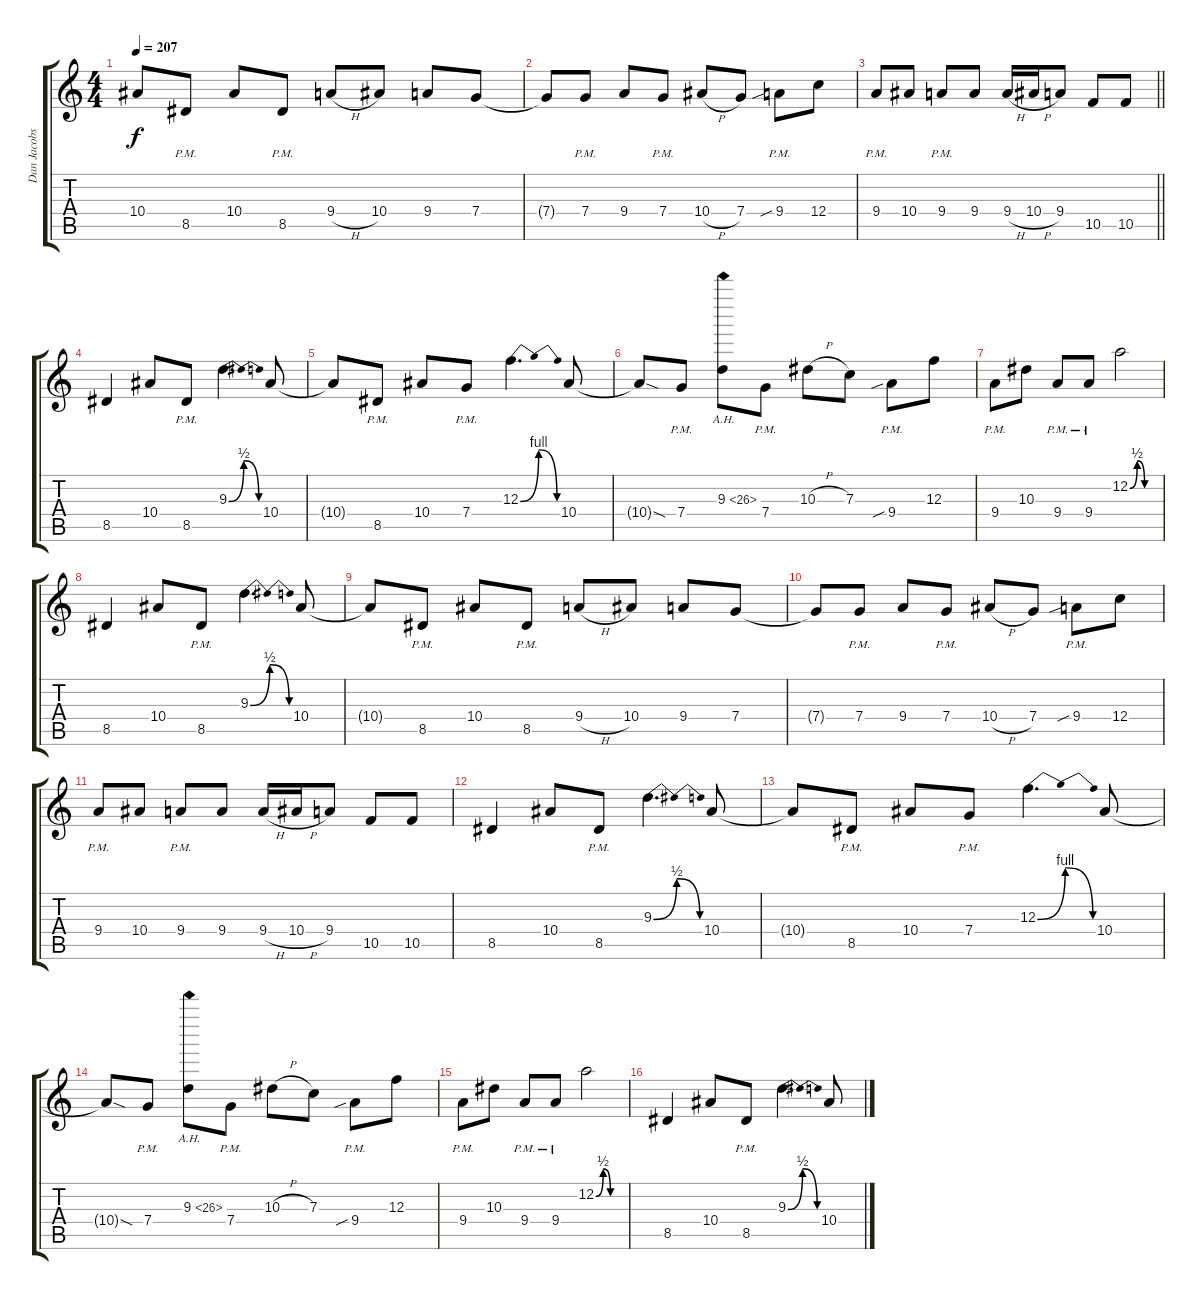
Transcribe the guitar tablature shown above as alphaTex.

\track ("Dan Jacobs" "Dan Jacobs") {instrument distortionguitar}
\staff {score tabs}
\tuning (D4 A3 F3 C3 G2 C2) {hide}
\ts (4 4)
\tempo 207
\clef g2
\ks c
10.4{t}.8{dy f} 8.5{pm}.8 10.4.8 8.5{pm}.8 9.4{h}.8 10.4.8 9.4.8 7.4.8 |
7.4{t}.8 7.4{pm}.8 9.4.8 7.4{pm}.8 10.4{h}.8 7.4.8 9.4{sib pm}.8 12.4.8 |
\barLineRight lightlight
9.4{pm}.8 10.4.8 9.4{pm}.8 9.4.8 9.4{h}.16 10.4{h}.16 9.4.8 10.5.8 10.5.8 |
8.5.4 10.4.8 8.5{pm}.8 9.3{be (bendrelease 0 0 30 2 30 2 60 0)}.4{d} 10.4.8 |
10.4{t}.8 8.5{pm}.8 10.4.8 7.4{pm}.8 12.3{be (bendrelease 0 0 30 4 30 4 60 0)}.4{d} 10.4.8 |
10.4{sod t}.8 7.4{pm}.8 9.3{ah 17}.8 7.4{pm}.8 10.3{h}.8 7.3.8 9.4{sib pm}.8 12.3.8 |
9.4{pm}.8 10.3.8 9.4{pm}.8 9.4{pm}.8 12.2{be (custom 0 0 15 2 30 0 60 0)}.2 |
8.5.4 10.4.8 8.5{pm}.8 9.3{be (bendrelease 0 0 30 2 30 2 60 0)}.4{d} 10.4.8 |
10.4{t}.8 8.5{pm}.8 10.4.8 8.5{pm}.8 9.4{h}.8 10.4.8 9.4.8 7.4.8 |
7.4{t}.8 7.4{pm}.8 9.4.8 7.4{pm}.8 10.4{h}.8 7.4.8 9.4{sib pm}.8 12.4.8 |
9.4{pm}.8 10.4.8 9.4{pm}.8 9.4.8 9.4{h}.16 10.4{h}.16 9.4.8 10.5.8 10.5.8 |
8.5.4 10.4.8 8.5{pm}.8 9.3{be (bendrelease 0 0 30 2 30 2 60 0)}.4{d} 10.4.8 |
10.4{t}.8 8.5{pm}.8 10.4.8 7.4{pm}.8 12.3{be (bendrelease 0 0 30 4 30 4 60 0)}.4{d} 10.4.8 |
10.4{sod t}.8 7.4{pm}.8 9.3{ah 17}.8 7.4{pm}.8 10.3{h}.8 7.3.8 9.4{sib pm}.8 12.3.8 |
9.4{pm}.8 10.3.8 9.4{pm}.8 9.4{pm}.8 12.2{be (custom 0 0 15 2 30 0 60 0)}.2 |
8.5.4 10.4.8 8.5{pm}.8 9.3{be (bendrelease 0 0 30 2 30 2 60 0)}.4{d} 10.4.8
